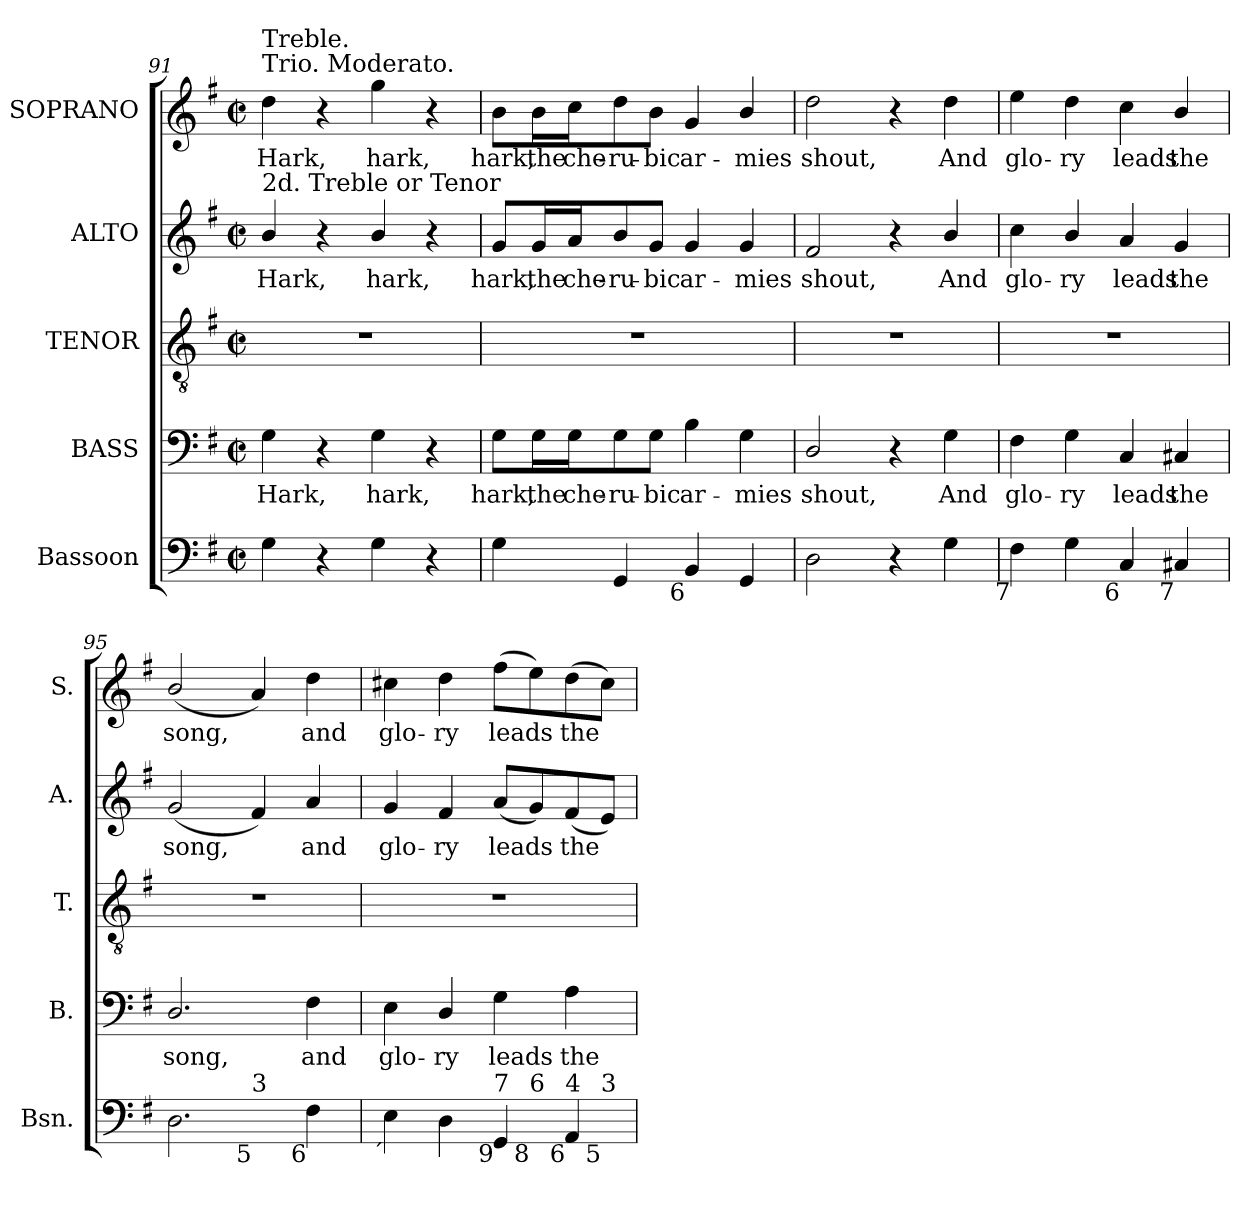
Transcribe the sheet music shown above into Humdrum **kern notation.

**kern	**kern	**text	**kern	**kern	**text	**kern	**text
*part5	*part4	*part4	*part3	*part2	*part2	*part1	*part1
*staff5	*staff4	*staff4	*staff3	*staff2	*staff2	*staff1	*staff1
*I"Bassoon	*I"BASS	*	*I"TENOR	*I"ALTO	*	*I"SOPRANO	*
*I'Bsn.	*I'B.	*	*I'T.	*I'A.	*	*I'S.	*
!!LO:PB:g=z
*clefF4	*clefF4	*	*clefGv2	*clefG2	*	*clefG2	*
*	*	*	*ITrd7c12	*	*	*	*
*k[f#]	*k[f#]	*	*k[f#]	*k[f#]	*	*k[f#]	*
*G:	*G:	*	*G:	*G:	*	*G:	*
*M2/2	*M2/2	*	*M2/2	*M2/2	*	*M2/2	*
*met(c|)	*met(c|)	*	*met(c|)	*met(c|)	*	*met(c|)	*
=91	=91	=91	=91	=91	=91	=91	=91
!	!	!LO:LY:b:color=#000000	!	!	!	!	!
!	!	!	!	!	!LO:LY:b:color=#000000	!	!
!	!	!	!	!	!	!LO:TX:a:t=Trio. Moderato.	!
!	!	!	!	!	!	!LO:TX:a:t=Treble.	!
!	!	!	!	!LO:TX:a:t=2d. Treble or Tenor	!	!	!
!	!	!	!	!	!	!	!LO:LY:b:color=#000000
4Gi\	4Gi\	Hark,	1r	4bi/	Hark,	4ddi\	Hark,
4r	4r	.	.	4r	.	4r	.
!	!	!LO:LY:b:color=#000000	!	!	!	!	!
!	!	!	!	!	!LO:LY:b:color=#000000	!	!
!	!	!	!	!	!	!	!LO:LY:b:color=#000000
4Gi\	4Gi\	hark,	.	4bi/	hark,	4ggi\	hark,
4r	4r	.	.	4r	.	4r	.
=92	=92	=92	=92	=92	=92	=92	=92
!	!	!LO:LY:b:color=#000000	!	!	!	!	!
!	!	!	!	!	!LO:LY:b:color=#000000	!	!
!	!	!	!	!	!	!	!LO:LY:b:color=#000000
4Gi\	8Gi\L	hark,	1r	8gi/L	hark,	8bi\L	hark,
!	!	!LO:LY:b:color=#000000	!	!	!	!	!
!	!	!	!	!	!LO:LY:b:color=#000000	!	!
!	!	!	!	!	!	!	!LO:LY:b:color=#000000
.	16Gi\L	the	.	16gi/L	the	16bi\L	the
!	!	!LO:LY:b:color=#000000	!	!	!	!	!
!	!	!	!	!	!LO:LY:b:color=#000000	!	!
!	!	!	!	!	!	!	!LO:LY:b:color=#000000
.	16Gi\J	che-	.	16ai/J	che-	16cci\J	che-
!	!	!LO:LY:b:color=#000000	!	!	!	!	!
!	!	!	!	!	!LO:LY:b:color=#000000	!	!
!	!	!	!	!	!	!	!LO:LY:b:color=#000000
4GGi/	8Gi\	-ru-	.	8bi/	-ru-	8ddi\	-ru-
!	!	!LO:LY:b:color=#000000	!	!	!	!	!
!	!	!	!	!	!LO:LY:b:color=#000000	!	!
!	!	!	!	!	!	!	!LO:LY:b:color=#000000
.	8Gi\J	-bic	.	8gi/J	-bic	8bi\J	-bic
!	!	!LO:LY:b:color=#000000	!	!	!	!	!
!	!	!	!	!	!LO:LY:b:color=#000000	!	!
!LO:TX:b:rj:t=6	!	!	!	!	!	!	!
!	!	!	!	!	!	!	!LO:LY:b:color=#000000
4BBi/	4Bi\	ar-	.	4gi/	ar-	4gi/	ar-
!	!	!LO:LY:b:color=#000000	!	!	!	!	!
!	!	!	!	!	!LO:LY:b:color=#000000	!	!
!	!	!	!	!	!	!	!LO:LY:b:color=#000000
4GGi/	4Gi\	-mies	.	4gi/	-mies	4bi/	-mies
=93	=93	=93	=93	=93	=93	=93	=93
!	!	!LO:LY:b:color=#000000	!	!	!	!	!
!	!	!	!	!	!LO:LY:b:color=#000000	!	!
!	!	!	!	!	!	!	!LO:LY:b:color=#000000
2Di\	2Di/	shout,	1r	2f#i/	shout,	2ddi\	shout,
4r	4r	.	.	4r	.	4r	.
!	!	!LO:LY:b:color=#000000	!	!	!	!	!
!	!	!	!	!	!LO:LY:b:color=#000000	!	!
!	!	!	!	!	!	!	!LO:LY:b:color=#000000
4Gi\	4Gi\	And	.	4bi/	And	4ddi\	And
=94	=94	=94	=94	=94	=94	=94	=94
!	!	!LO:LY:b:color=#000000	!	!	!	!	!
!	!	!	!	!	!LO:LY:b:color=#000000	!	!
!LO:TX:b:rj:t=7	!	!	!	!	!	!	!
!	!	!	!	!	!	!	!LO:LY:b:color=#000000
4F#i\	4F#i\	glo-	1r	4cci\	glo-	4eei\	glo-
!	!	!LO:LY:b:color=#000000	!	!	!	!	!
!	!	!	!	!	!LO:LY:b:color=#000000	!	!
!	!	!	!	!	!	!	!LO:LY:b:color=#000000
4Gi\	4Gi\	-ry	.	4bi/	-ry	4ddi\	-ry
!	!	!LO:LY:b:color=#000000	!	!	!	!	!
!	!	!	!	!	!LO:LY:b:color=#000000	!	!
!LO:TX:b:rj:t=6	!	!	!	!	!	!	!
!	!	!	!	!	!	!	!LO:LY:b:color=#000000
4Ci/	4Ci/	leads	.	4ai/	leads	4cci\	leads
!	!	!LO:LY:b:color=#000000	!	!	!	!	!
!	!	!	!	!	!LO:LY:b:color=#000000	!	!
!LO:TX:b:rj:t=7	!	!	!	!	!	!	!
!	!	!	!	!	!	!	!LO:LY:b:color=#000000
4C#Xi/	4C#Xi/	the	.	4gi/	the	4bi/	the
=95	=95	=95	=95	=95	=95	=95	=95
!	!	!LO:LY:b:color=#000000	!	!	!	!	!
!	!	!	!	!	!LO:LY:b:color=#000000	!	!
!LO:TX:b:rj:t=6	!	!	!	!	!	!	!
!LO:TX:t=4	!	!	!	!	!	!	!
!	!	!	!	!	!	!	!LO:LY:b:color=#000000
*^	*	*	*	*	*	*	*
2.Di\	2ryy	2.Di/	song,	1r	(2gi/	song,	(2bi/	song,
!	!LO:TX:b:rj:t=5	!	!	!	!	!	!	!
!	!LO:TX:t=3	!	!	!	!	!	!	!
.	2ryy	.	.	.	4f#i/)	.	4ai/)	.
!	!	!	!LO:LY:b:color=#000000	!	!	!	!	!
!	!	!	!	!	!	!LO:LY:b:color=#000000	!	!
!LO:TX:b:rj:t=6	!	!	!	!	!	!	!	!
!	!	!	!	!	!	!	!	!LO:LY:b:color=#000000
4F#i\	.	4F#i\	and	.	4ai/	and	4ddi\	and
*v	*v	*	*	*	*	*	*	*
=96	=96	=96	=96	=96	=96	=96	=96
*^	*	*	*	*	*	*	*
!	!	!	!LO:LY:b:color=#000000	!	!	!	!	!
*v	*v	*	*	*	*	*	*	*
*^	*	*	*	*	*	*	*
!	!	!	!	!	!	!LO:LY:b:color=#000000	!	!
*v	*v	*	*	*	*	*	*	*
*^	*	*	*	*	*	*	*
!LO:TX:b:rj:t=´	!	!	!	!	!	!	!	!
!	!	!	!	!	!	!	!	!LO:LY:b:color=#000000
*	*^	*	*	*	*	*	*	*
4Ei\	2ryy	2..ryy	4Ei\	glo-	1r	4gi/	glo-	4cc#Xi\	glo-
!	!	!	!	!LO:LY:b:color=#000000	!	!	!	!	!
!	!	!	!	!	!	!	!LO:LY:b:color=#000000	!	!
!	!	!	!	!	!	!	!	!	!LO:LY:b:color=#000000
4Di\	.	.	4Di/	-ry	.	4f#i/	-ry	4ddi\	-ry
!	!	!	!	!LO:LY:b:color=#000000	!	!	!	!	!
!	!	!	!	!	!	!	!LO:LY:b:color=#000000	!	!
!LO:TX:b:rj:t=9	!	!	!	!	!	!	!	!	!
!LO:TX:t=7	!	!	!	!	!	!	!	!	!
!	!	!	!	!	!	!	!	!	!LO:LY:b:color=#000000
4GGi/	8ryy	.	4Gi\	leads	.	(8ai/L	leads	(8ff#i\L	leads
!	!LO:TX:b:rj:t=8	!	!	!	!	!	!	!	!
!	!LO:TX:t=6	!	!	!	!	!	!	!	!
.	4.ryy	.	.	.	.	8gi/)	.	8eei\)	.
!	!	!	!	!LO:LY:b:color=#000000	!	!	!	!	!
!	!	!	!	!	!	!	!LO:LY:b:color=#000000	!	!
!LO:TX:b:rj:t=6	!	!	!	!	!	!	!	!	!
!LO:TX:t=4	!	!	!	!	!	!	!	!	!
!	!	!	!	!	!	!	!	!	!LO:LY:b:color=#000000
4AAi/	.	.	4Ai\	the	.	(8f#i/	the	(8ddi\	the
!	!	!LO:TX:b:rj:t=5	!	!	!	!	!	!	!
!	!	!LO:TX:t=3	!	!	!	!	!	!	!
.	.	8ryy	.	.	.	8ei/J)	.	8cc#i\J)	.
*v	*v	*v	*	*	*	*	*	*	*
=	=	=	=	=	=	=	=
*-	*-	*-	*-	*-	*-	*-	*-
